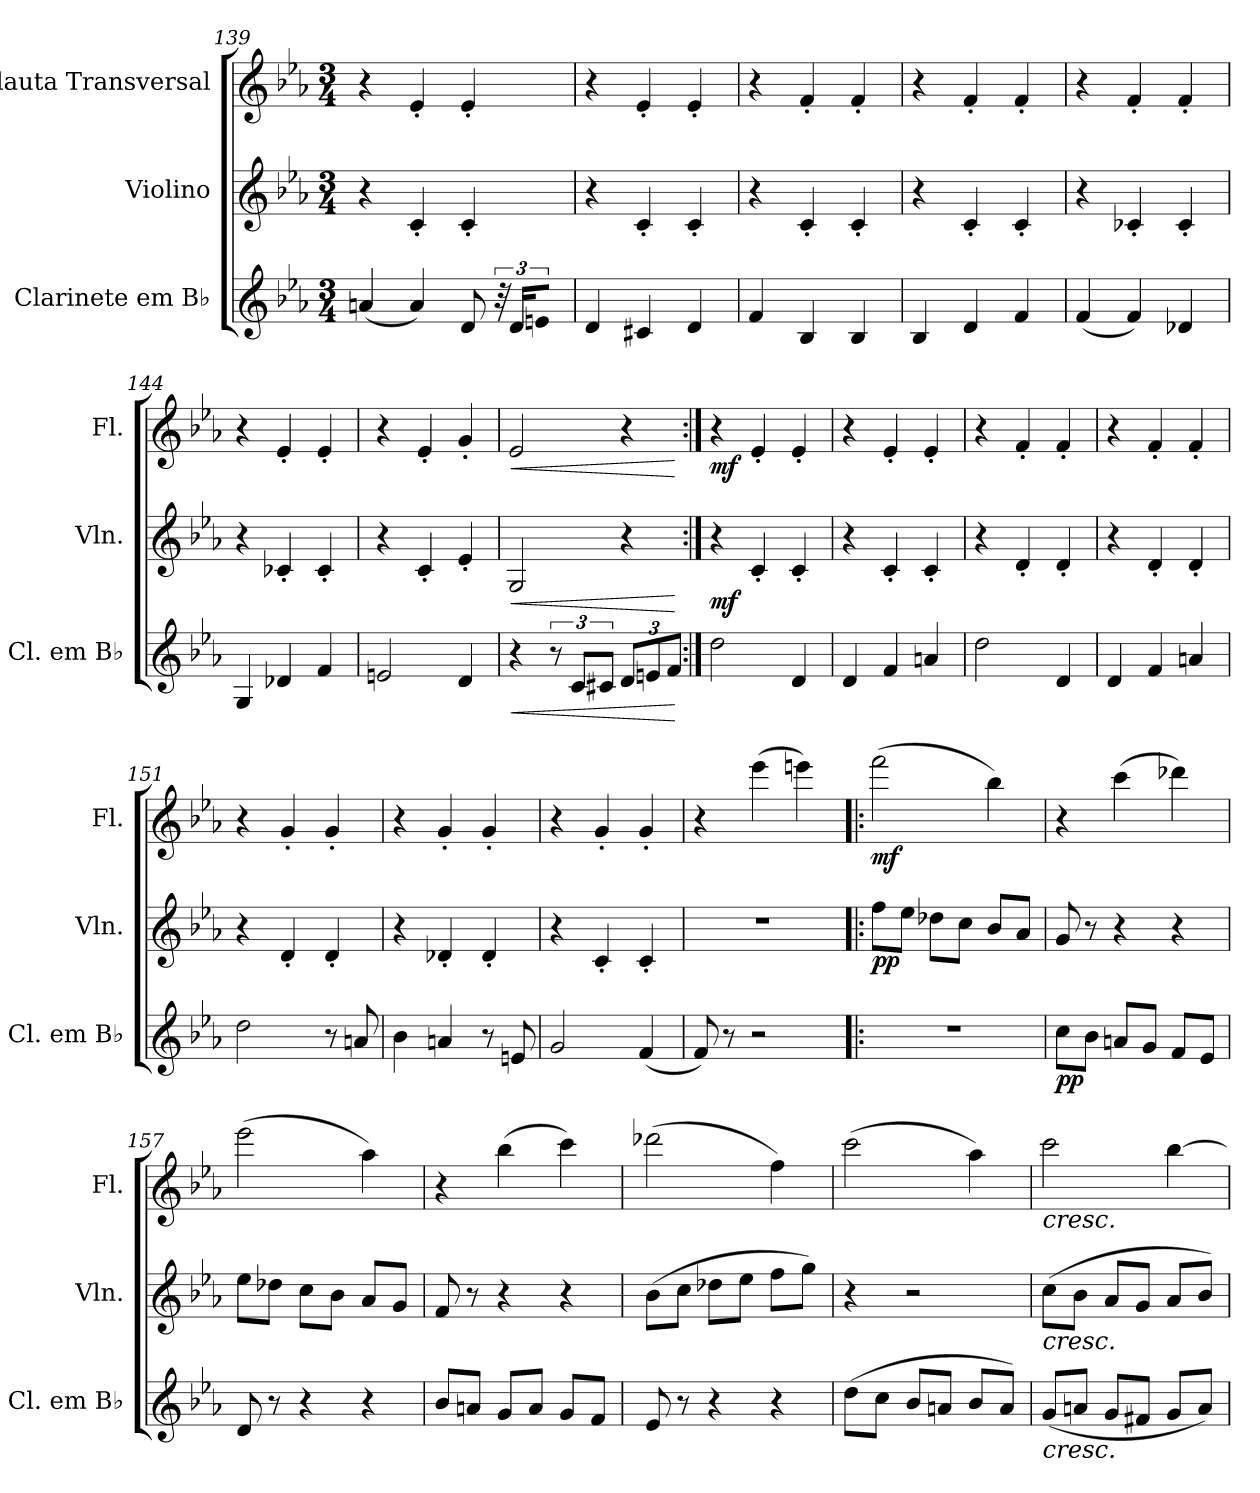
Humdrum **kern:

**kern	**dynam	**kern	**dynam	**kern	**dynam
*part3	*part3	*part2	*part2	*part1	*part1
*staff3	*staff3	*staff2	*staff2	*staff1	*staff1
*I"Clarinete em B♭	*	*I"Violino	*	*I"Flauta Transversal	*
*I'Cl. em B♭	*	*I'Vln.	*	*I'Fl.	*
*clefG2	*	*clefG2	*	*clefG2	*
*ITrd1c2	*	*	*	*	*
*k[b-e-a-d-g-]	*	*k[b-e-a-]	*	*k[b-e-a-]	*
*M3/4	*	*M3/4	*	*M3/4	*
=139	=139	=139	=139	=139	=139
(<4gn/	.	4r	.	4r	.
4g/)	.	4c'/	.	4e-'/	.
8c/	.	4c'/	.	4e-'/	.
48r	.	.	.	.	.
24c/LL	.	.	.	.	.
16dn/JJ	.	.	.	.	.
=140	=140	=140	=140	=140	=140
4c/	.	4r	.	4r	.
4Bn/	.	4c'/	.	4e-'/	.
4c/	.	4c'/	.	4e-'/	.
=141	=141	=141	=141	=141	=141
4e-/	.	4r	.	4r	.
4A-/	.	4c'/	.	4f'/	.
4A-/	.	4c'/	.	4f'/	.
=142	=142	=142	=142	=142	=142
4A-/	.	4r	.	4r	.
4c/	.	4c'/	.	4f'/	.
4e-/	.	4c'/	.	4f'/	.
!!LO:LB:g=z
=143	=143	=143	=143	=143	=143
(<4e-/	.	4r	.	4r	.
4e-/)	.	4c-X'/	.	4f'/	.
4c-X/	.	4c-'/	.	4f'/	.
=144	=144	=144	=144	=144	=144
4F/	.	4r	.	4r	.
4c-X/	.	4c-X'/	.	4e-'/	.
4e-/	.	4c-'/	.	4e-'/	.
=145	=145	=145	=145	=145	=145
2dn/	.	4r	.	4r	.
.	.	4c'/	.	4e-'/	.
4c/	.	4e-'/	.	4g'/	.
=146	=146	=146	=146	=146	=146
!	!LO:HP:b	!	!LO:HP:b	!	!LO:HP:b
4r	<	2G/	<	2e-/	<
12r	.	.	.	.	.
12B-/L	.	.	.	.	.
12Bn/J	.	.	.	.	.
12c/L	.	4r	.	4r	.
12dn/	.	.	.	.	.
12e-/J	.	.	.	.	.
.	[	.	[	.	[
=147:|!	=147:|!	=147:|!	=147:|!	=147:|!	=147:|!
!	!	!	!LO:DY:b	!	!LO:DY:b
2cc\	.	4r	mf	4r	mf
.	.	4c'/	.	4e-'/	.
4c/	.	4c'/	.	4e-'/	.
=148	=148	=148	=148	=148	=148
4c/	.	4r	.	4r	.
4e-/	.	4c'/	.	4e-'/	.
4gn/	.	4c'/	.	4e-'/	.
=149	=149	=149	=149	=149	=149
2cc\	.	4r	.	4r	.
.	.	4d'/	.	4f'/	.
4c/	.	4d'/	.	4f'/	.
=150	=150	=150	=150	=150	=150
4c/	.	4r	.	4r	.
4e-/	.	4d'/	.	4f'/	.
4gn/	.	4d'/	.	4f'/	.
!!LO:LB:g=z
=151	=151	=151	=151	=151	=151
2cc\	.	4r	.	4r	.
.	.	4d'/	.	4g'/	.
8r	.	4d'/	.	4g'/	.
8gn/	.	.	.	.	.
=152	=152	=152	=152	=152	=152
4a-\	.	4r	.	4r	.
4gn/	.	4d-X'/	.	4g'/	.
8r	.	4d-'/	.	4g'/	.
8dn/	.	.	.	.	.
=153	=153	=153	=153	=153	=153
2f/	.	4r	.	4r	.
.	.	4c'/	.	4g'/	.
(<4e-/	.	4c'/	.	4g'/	.
=154	=154	=154	=154	=154	=154
8e-/)	.	2.r	.	4r	.
8r	.	.	.	.	.
2r	.	.	.	(>4eee-\	.
.	.	.	.	4eeen\)	.
=155!|:	=155!|:	=155!|:	=155!|:	=155!|:	=155!|:
!	!	!	!LO:DY:b	!	!LO:DY:b
2.r	.	8ff\L	pp	(>2fff\	mf
.	.	8ee-\J	.	.	.
.	.	8dd-X\L	.	.	.
.	.	8cc\J	.	.	.
.	.	8b-/L	.	4bb-\)	.
.	.	8a-/J	.	.	.
=156	=156	=156	=156	=156	=156
!	!LO:DY:b	!	!	!	!
8b-\L	pp	8g/	.	4r	.
8a-\J	.	8r	.	.	.
8gn/L	.	4r	.	(>4ccc\	.
8f/J	.	.	.	.	.
8e-/L	.	4r	.	4ddd-X\)	.
8d-/J	.	.	.	.	.
!!LO:PB:g=z
=157	=157	=157	=157	=157	=157
8c/	.	8ee-\L	.	(>2eee-\	.
8r	.	8dd-X\J	.	.	.
4r	.	8cc\L	.	.	.
.	.	8b-\J	.	.	.
4r	.	8a-/L	.	4aa-\)	.
.	.	8g/J	.	.	.
=158	=158	=158	=158	=158	=158
8a-/L	.	8f/	.	4r	.
8gn/J	.	8r	.	.	.
8f/L	.	4r	.	(>4bb-\	.
8g/J	.	.	.	.	.
8f/L	.	4r	.	4ccc\)	.
8e-/J	.	.	.	.	.
=159	=159	=159	=159	=159	=159
8d-/	.	(>8b-\L	.	(>2ddd-X\	.
8r	.	8cc\J	.	.	.
4r	.	8dd-X\L	.	.	.
.	.	8ee-\J	.	.	.
4r	.	8ff\L	.	4ff\)	.
.	.	8gg\J)	.	.	.
=160	=160	=160	=160	=160	=160
(>8cc\L	.	4r	.	(>2ccc\	.
8b-\J	.	.	.	.	.
8a-/L	.	2r	.	.	.
8gn/J	.	.	.	.	.
8a-/L	.	.	.	4aa-\)	.
8g/J)	.	.	.	.	.
=161	=161	=161	=161	=161	=161
!	!	!	!	!LO:TX:b:i:t=cresc.	!
!	!	!LO:TX:b:i:t=cresc.	!	!	!
!LO:TX:b:i:t=cresc.	!	!	!	!	!
(<8f/L	.	(>8cc\L	.	2ccc\	.
8gn/J	.	8b-\J	.	.	.
8f/L	.	8a-/L	.	.	.
8en/J	.	8g/J	.	.	.
8f/L	.	8a-/L	.	[4bb-\	.
8g/J)	.	8b-/J)	.	.	.
=	=	=	=	=	=
*-	*-	*-	*-	*-	*-
